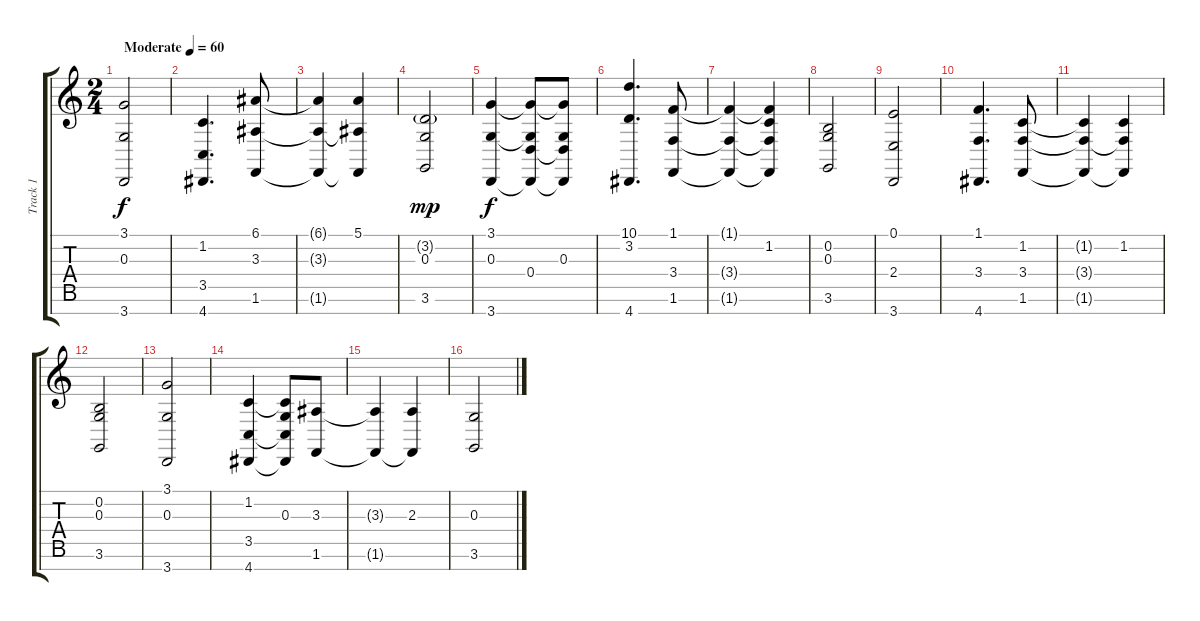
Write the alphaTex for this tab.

\track ("Track 1" "Track 1") {instrument acousticgrandpiano}
\staff {score tabs}
\tuning (E4 B3 G3 D3 A2 E2 B1) {hide}
\ts (2 4)
\tempo (60 "Moderate")
\clef g2
\ks c
(3.1 0.3 3.7).2{dy f instrument acousticgrandpiano} |
(1.2 3.5 4.7).4{d} (6.1 3.3 1.6).8 |
(6.1{t} 3.3{t} 1.6{t}).4 (5.1 3.3{t} 1.6{t}).4 |
(3.2{g} 0.3 3.6).2{dy mp} |
(3.1 0.3 3.7).4{dy f} (3.1{t} 0.3{t} 0.4 3.7{t}).8 (3.1{t} 0.3 0.4{t} 3.7{t}).8 |
(10.1 3.2 4.7).4{d} (1.1 3.4 1.6).8 |
(1.1{t} 3.4{t} 1.6{t}).4 (1.1{t} 1.2 3.4{t} 1.6{t}).4 |
(0.2 0.3 3.6).2 |
(0.1 2.4 3.7).2 |
(1.1 3.4 4.7).4{d} (1.2 3.4 1.6).8 |
(1.2{t} 3.4{t} 1.6{t}).4 (1.2 3.4{t} 1.6{t}).4 |
(0.2 0.3 3.6).2 |
(3.1 0.3 3.7).2 |
(1.2 3.5 4.7).4 (1.2{t} 0.3 3.5{t} 4.7{t}).8 (3.3 1.6).8 |
(3.3{t} 1.6{t}).4 (2.3 1.6{t}).4 |
(0.3 3.6).2
